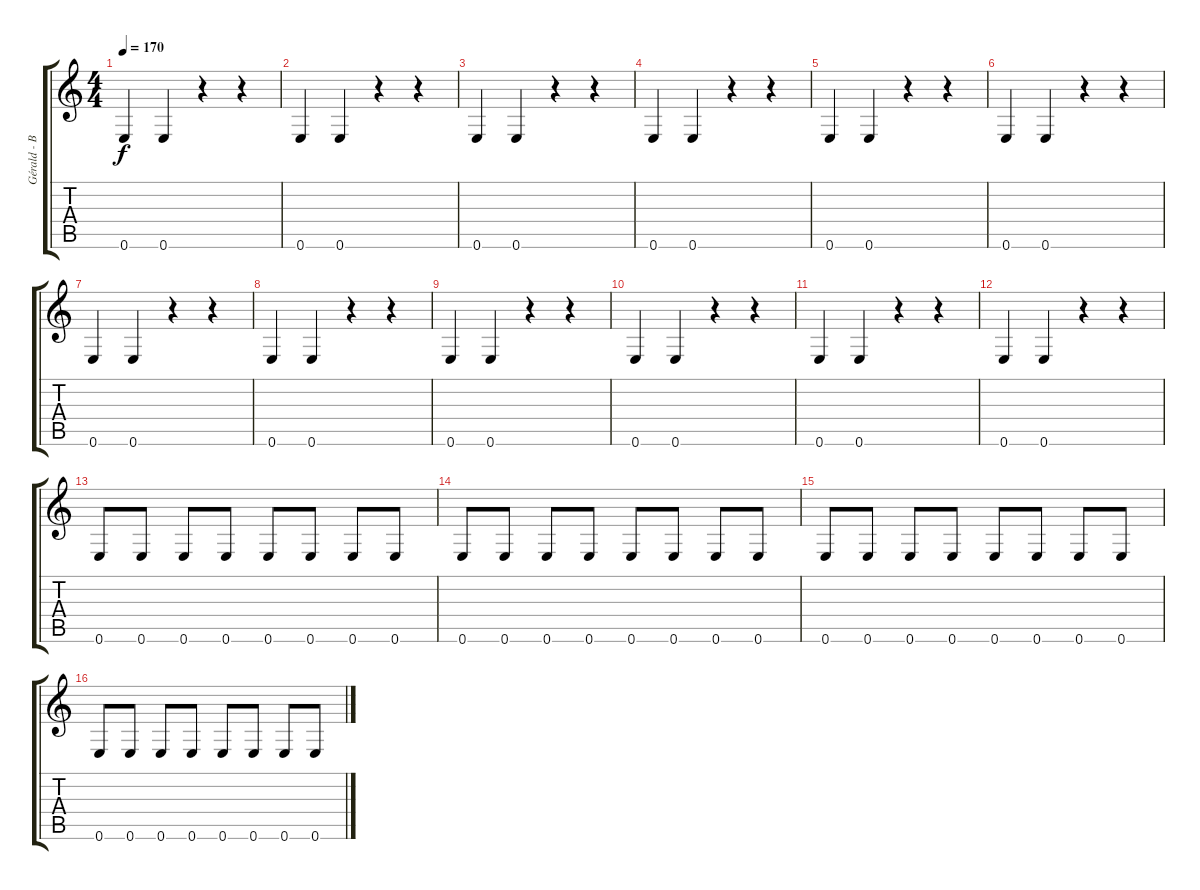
\track ("Gérald - Bass" "Gérald - B") {instrument electricbassfinger}
\staff {score tabs}
\tuning (E4 B3 G3 D3 A2 E2) {hide}
\ts (4 4)
\tempo 170
\clef g2
\ks c
0.6.4{dy f} 0.6.4 r.4 r.4 |
0.6.4 0.6.4 r.4 r.4 |
0.6.4 0.6.4 r.4 r.4 |
0.6.4 0.6.4 r.4 r.4 |
0.6.4 0.6.4 r.4 r.4 |
0.6.4 0.6.4 r.4 r.4 |
0.6.4 0.6.4 r.4 r.4 |
0.6.4 0.6.4 r.4 r.4 |
0.6.4 0.6.4 r.4 r.4 |
0.6.4 0.6.4 r.4 r.4 |
0.6.4 0.6.4 r.4 r.4 |
0.6.4 0.6.4 r.4 r.4 |
0.6.8 0.6.8 0.6.8 0.6.8 0.6.8 0.6.8 0.6.8 0.6.8 |
0.6.8 0.6.8 0.6.8 0.6.8 0.6.8 0.6.8 0.6.8 0.6.8 |
0.6.8 0.6.8 0.6.8 0.6.8 0.6.8 0.6.8 0.6.8 0.6.8 |
0.6.8 0.6.8 0.6.8 0.6.8 0.6.8 0.6.8 0.6.8 0.6.8
